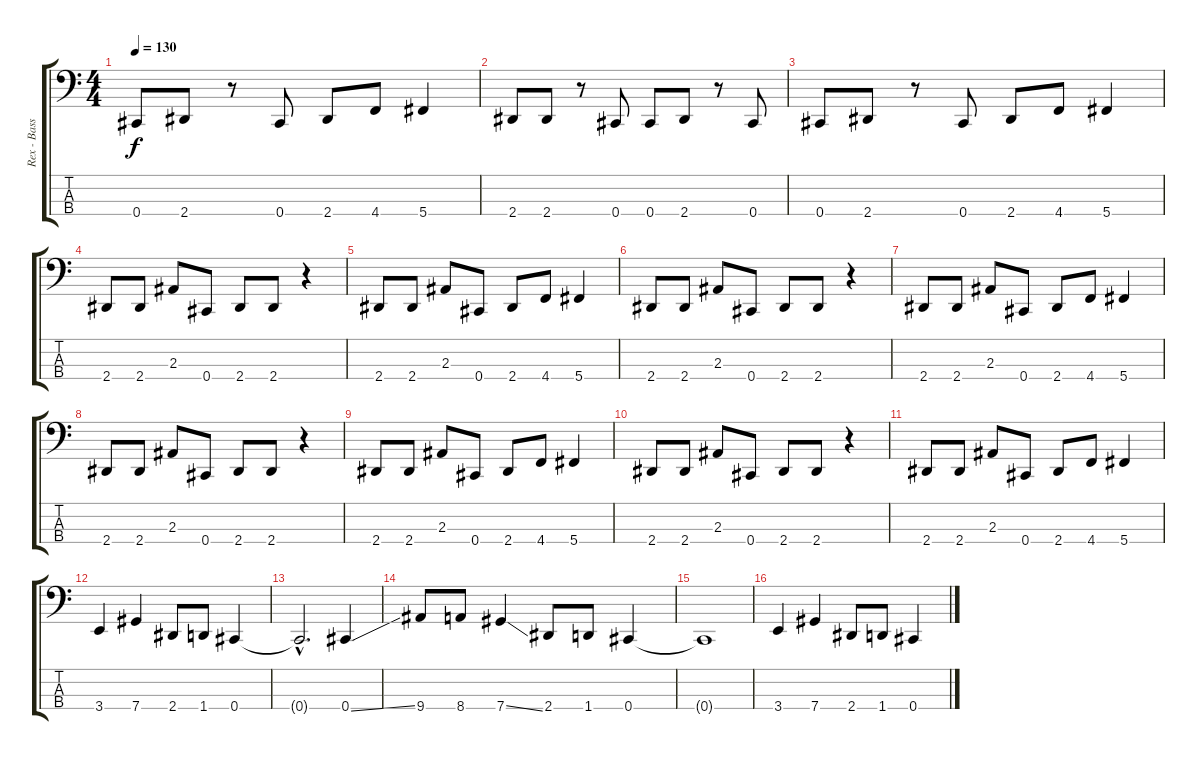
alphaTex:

\track ("Rex - Bass" "Rex - Bass") {instrument electricbasspick}
\staff {score tabs}
\tuning (Gb2 Db2 Ab1 Db1) {hide}
\ts (4 4)
\tempo 130
\clef f4
\ks c
0.4.8{dy f} 2.4.8 r.8 0.4.8 2.4.8 4.4.8 5.4.4 |
2.4.8 2.4.8 r.8 0.4.8 0.4.8 2.4.8 r.8 0.4.8 |
0.4.8 2.4.8 r.8 0.4.8 2.4.8 4.4.8 5.4.4 |
2.4.8 2.4.8 2.3.8 0.4.8 2.4.8 2.4.8 r.4 |
2.4.8 2.4.8 2.3.8 0.4.8 2.4.8 4.4.8 5.4.4 |
2.4.8 2.4.8 2.3.8 0.4.8 2.4.8 2.4.8 r.4 |
2.4.8 2.4.8 2.3.8 0.4.8 2.4.8 4.4.8 5.4.4 |
2.4.8 2.4.8 2.3.8 0.4.8 2.4.8 2.4.8 r.4 |
2.4.8 2.4.8 2.3.8 0.4.8 2.4.8 4.4.8 5.4.4 |
2.4.8 2.4.8 2.3.8 0.4.8 2.4.8 2.4.8 r.4 |
2.4.8 2.4.8 2.3.8 0.4.8 2.4.8 4.4.8 5.4.4 |
3.4.4 7.4.4 2.4.8 1.4.8 0.4.4 |
0.4{hac t}.2{d} 0.4{ss}.4 |
9.4.8 8.4.8 7.4{ss}.4 2.4.8 1.4.8 0.4.4 |
0.4{t}.1 |
3.4.4 7.4.4 2.4.8 1.4.8 0.4.4
